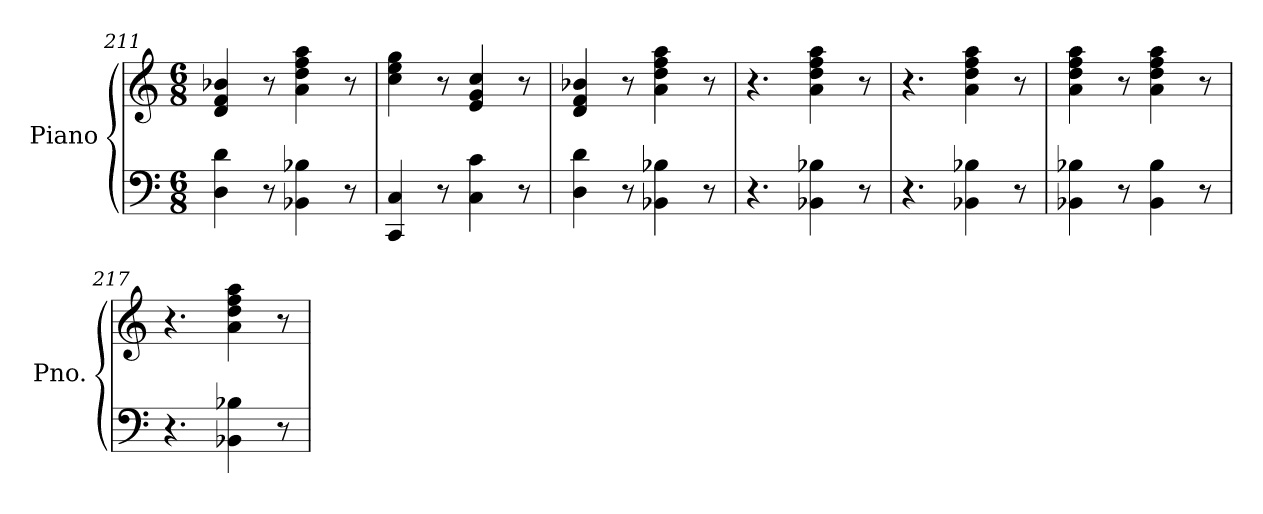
**kern	**kern
*part1	*part1
*staff2	*staff1
*I"Piano	*
*I'Pno.	*
*clefF4	*clefG2
*k[]	*k[]
*M6/8	*M6/8
=211	=211
4D\ 4d\	4d/ 4f/ 4b-X/
8r	8r
4BB-X\ 4B-X\	4a\ 4dd\ 4ff\ 4aa\
8r	8r
=212	=212
4CC/ 4C/	4cc\ 4ee\ 4gg\
8r	8r
4C\ 4c\	4e/ 4g/ 4cc/
8r	8r
=213	=213
4D\ 4d\	4d/ 4f/ 4b-X/
8r	8r
4BB-X\ 4B-X\	4a\ 4dd\ 4ff\ 4aa\
8r	8r
=214	=214
4.r	4.r
4BB-X\ 4B-X\	4a\ 4dd\ 4ff\ 4aa\
8r	8r
!!LO:LB:g=z
=215	=215
4.r	4.r
4BB-X\ 4B-X\	4a\ 4dd\ 4ff\ 4aa\
8r	8r
=216	=216
4BB-X\ 4B-X\	4a\ 4dd\ 4ff\ 4aa\
8r	8r
4BB-\ 4B-\	4a\ 4dd\ 4ff\ 4aa\
8r	8r
=217	=217
4.r	4.r
4BB-X\ 4B-X\	4a\ 4dd\ 4ff\ 4aa\
8r	8r
=	=
*-	*-
